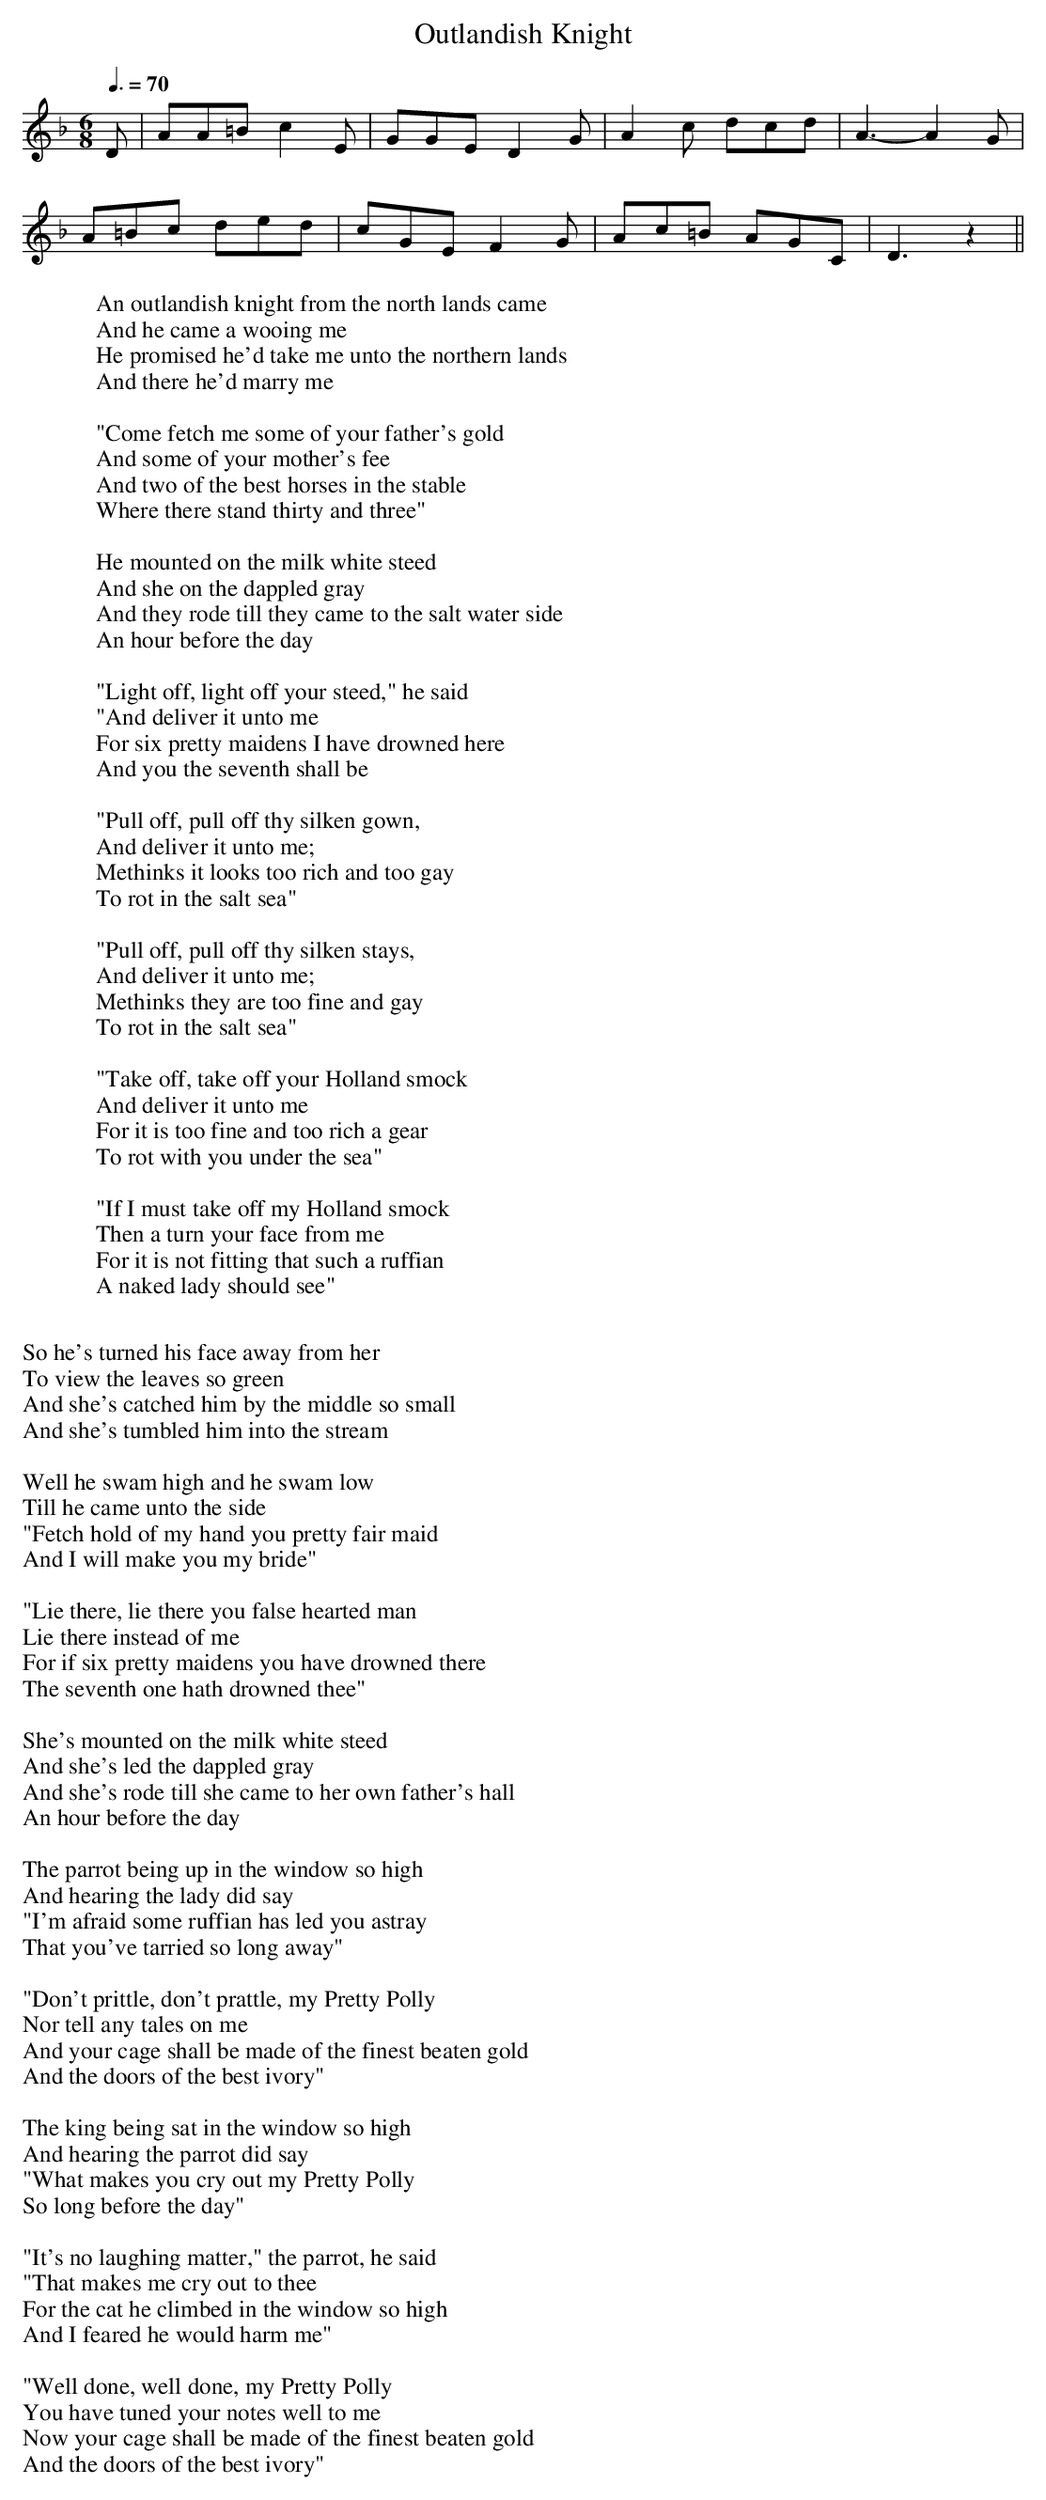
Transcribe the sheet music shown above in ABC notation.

X:1
T:Outlandish Knight
M:6/8
L:1/8
Q:3/8=70
W:An outlandish knight from the north lands came
W:And he came a wooing me
W:He promised he'd take me unto the northern lands
W:And there he'd marry me
W:
W:"Come fetch me some of your father's gold
W:And some of your mother's fee
W:And two of the best horses in the stable
W:Where there stand thirty and three"
W:
W:He mounted on the milk white steed
W:And she on the dappled gray
W:And they rode till they came to the salt water side
W:An hour before the day
W:
W:"Light off, light off your steed," he said
W:"And deliver it unto me
W:For six pretty maidens I have drowned here
W:And you the seventh shall be
W:
W:"Pull off, pull off thy silken gown,
W:And deliver it unto me;
W:Methinks it looks too rich and too gay
W:To rot in the salt sea"
W:
W:"Pull off, pull off thy silken stays,
W:And deliver it unto me;
W:Methinks they are too fine and gay
W:To rot in the salt sea"
W:
W:"Take off, take off your Holland smock
W:And deliver it unto me
W:For it is too fine and too rich a gear
W:To rot with you under the sea"
W:
W:"If I must take off my Holland smock
W:Then a turn your face from me
W:For it is not fitting that such a ruffian
W:A naked lady should see"
W:
W:So he's turned his face away from her
W:To view the leaves so green
W:And she's catched him by the middle so small
W:And she's tumbled him into the stream
W:
W:Well he swam high and he swam low
W:Till he came unto the side
W:"Fetch hold of my hand you pretty fair maid
W:And I will make you my bride"
W:
W:"Lie there, lie there you false hearted man
W:Lie there instead of me
W:For if six pretty maidens you have drowned there
W:The seventh one hath drowned thee"
W:
W:She's mounted on the milk white steed
W:And she's led the dappled gray
W:And she's rode till she came to her own father's hall
W:An hour before the day
W:
W:The parrot being up in the window so high
W:And hearing the lady did say
W:"I'm afraid some ruffian has led you astray
W:That you've tarried so long away"
W:
W:"Don't prittle, don't prattle, my Pretty Polly
W:Nor tell any tales on me
W:And your cage shall be made of the finest beaten gold
W:And the doors of the best ivory"
W:
W:The king being sat in the window so high
W:And hearing the parrot did say
W:"What makes you cry out my Pretty Polly
W:So long before the day"
W:
W:"It's no laughing matter," the parrot, he said
W:"That makes me cry out to thee
W:For the cat he climbed in the window so high
W:And I feared he would harm me"
W:
W:"Well done, well done, my Pretty Polly
W:You have tuned your notes well to me
W:Now your cage shall be made of the finest beaten gold
W:And the doors of the best ivory"
K:F
D|AA=B c2E|GGE D2G|A2c dcd|A3- A2G|
A=Bc ded|c-GE F2G|Ac=B A-GC|D3 z2||
